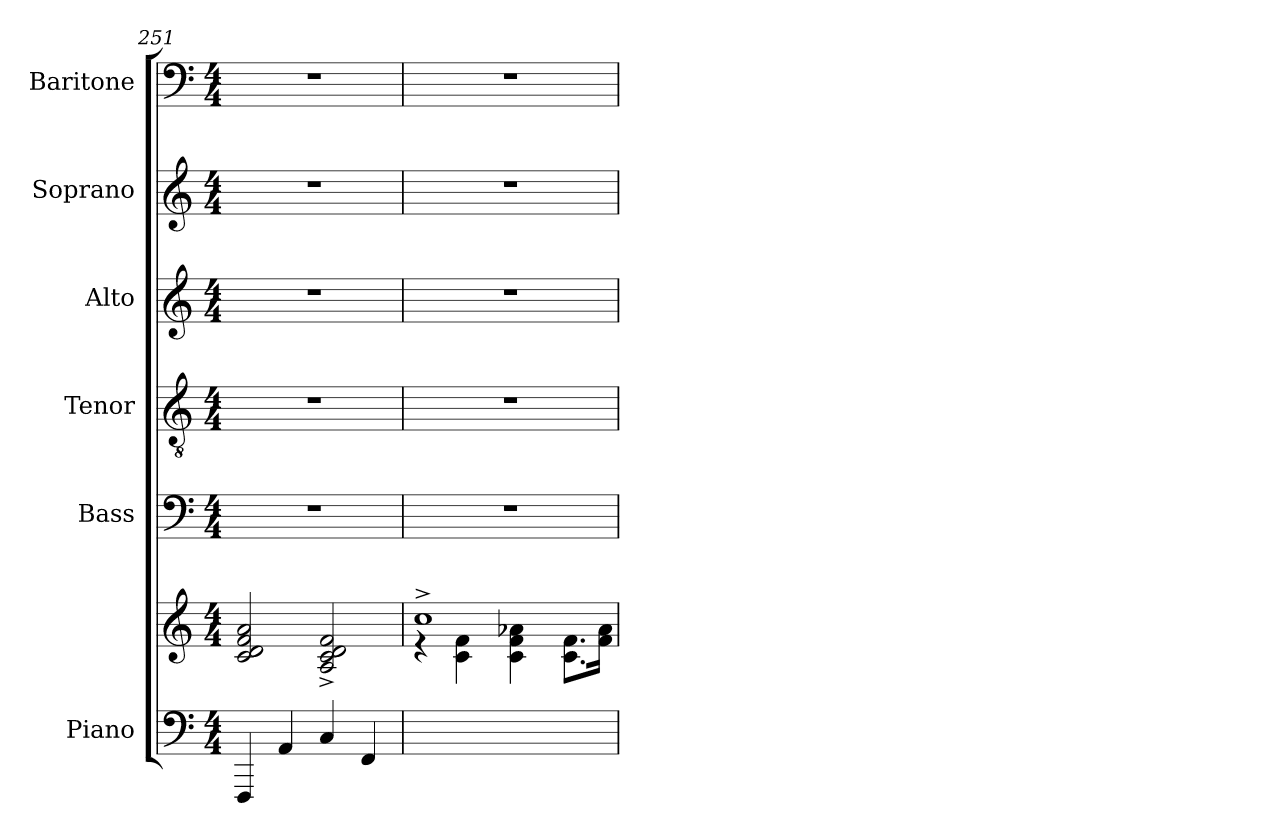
**kern	**kern	**kern	**kern	**kern	**kern	**kern
*part6	*part6	*part5	*part4	*part3	*part2	*part1
*staff7	*staff6	*staff5	*staff4	*staff3	*staff2	*staff1
*I"Piano	*	*I"Bass	*I"Tenor	*I"Alto	*I"Soprano	*I"Baritone
*	*	*I'B	*I'T	*I'A	*I'S	*
*clefF4	*clefG2	*clefF4	*clefGv2	*clefG2	*clefG2	*clefF4
*k[]	*k[]	*k[]	*k[]	*k[]	*k[]	*k[]
*M4/4	*M4/4	*M4/4	*M4/4	*M4/4	*M4/4	*M4/4
=251	=251	=251	=251	=251	=251	=251
*	*^	*	*	*	*	*
4FFF/	2c/ 2d/ 2f/ 2a/	2ryy	1r	1r	1r	1r	1r
4AA/	.	.	.	.	.	.	.
4C/	2A/^ 2c/^ 2d/^ 2f/^	2ryy	.	.	.	.	.
4FF/	.	.	.	.	.	.	.
=252	=252	=252	=252	=252	=252	=252	=252
4ryy	1cc^	4r	1r	1r	1r	1r	1r
8ryy	.	4c\ 4f\	.	.	.	.	.
8ryy	.	.	.	.	.	.	.
8ryy	.	4c\ 4f\ 4a-X\	.	.	.	.	.
8ryy	.	.	.	.	.	.	.
4ryy	.	8.c\ 8.f\L	.	.	.	.	.
.	.	16f\ 16a-\Jk	.	.	.	.	.
*	*v	*v	*	*	*	*	*
=	=	=	=	=	=	=
*-	*-	*-	*-	*-	*-	*-
